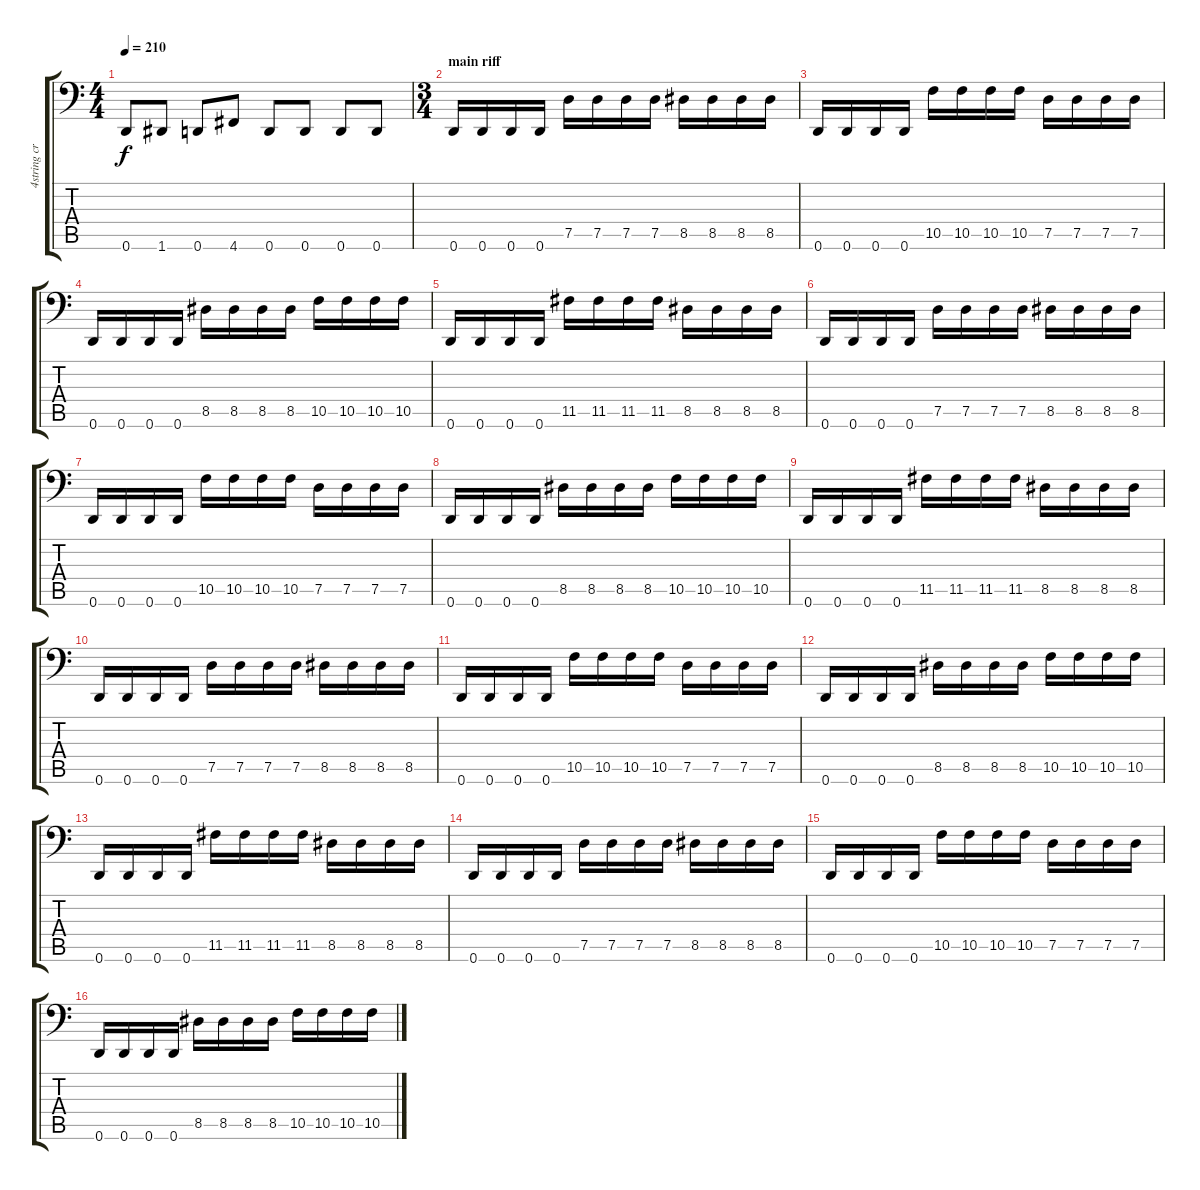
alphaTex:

\track ("4string crushfuck" "4string cr") {instrument electricbassfinger}
\staff {score tabs}
\tuning (D3 A2 F2 C2 G1 D1) {hide}
\ts (4 4)
\tempo 210
\clef f4
\ks c
0.6.8{dy f} 1.6.8 0.6.8 4.6.8 0.6.8 0.6.8 0.6.8 0.6.8 |
\ts (3 4)
\section ("" "main riff")
0.6.16 0.6.16 0.6.16 0.6.16 7.5.16 7.5.16 7.5.16 7.5.16 8.5.16 8.5.16 8.5.16 8.5.16 |
0.6.16 0.6.16 0.6.16 0.6.16 10.5.16 10.5.16 10.5.16 10.5.16 7.5.16 7.5.16 7.5.16 7.5.16 |
0.6.16 0.6.16 0.6.16 0.6.16 8.5.16 8.5.16 8.5.16 8.5.16 10.5.16 10.5.16 10.5.16 10.5.16 |
0.6.16 0.6.16 0.6.16 0.6.16 11.5.16 11.5.16 11.5.16 11.5.16 8.5.16 8.5.16 8.5.16 8.5.16 |
0.6.16 0.6.16 0.6.16 0.6.16 7.5.16 7.5.16 7.5.16 7.5.16 8.5.16 8.5.16 8.5.16 8.5.16 |
0.6.16 0.6.16 0.6.16 0.6.16 10.5.16 10.5.16 10.5.16 10.5.16 7.5.16 7.5.16 7.5.16 7.5.16 |
0.6.16 0.6.16 0.6.16 0.6.16 8.5.16 8.5.16 8.5.16 8.5.16 10.5.16 10.5.16 10.5.16 10.5.16 |
0.6.16 0.6.16 0.6.16 0.6.16 11.5.16 11.5.16 11.5.16 11.5.16 8.5.16 8.5.16 8.5.16 8.5.16 |
0.6.16 0.6.16 0.6.16 0.6.16 7.5.16 7.5.16 7.5.16 7.5.16 8.5.16 8.5.16 8.5.16 8.5.16 |
0.6.16 0.6.16 0.6.16 0.6.16 10.5.16 10.5.16 10.5.16 10.5.16 7.5.16 7.5.16 7.5.16 7.5.16 |
0.6.16 0.6.16 0.6.16 0.6.16 8.5.16 8.5.16 8.5.16 8.5.16 10.5.16 10.5.16 10.5.16 10.5.16 |
0.6.16 0.6.16 0.6.16 0.6.16 11.5.16 11.5.16 11.5.16 11.5.16 8.5.16 8.5.16 8.5.16 8.5.16 |
0.6.16 0.6.16 0.6.16 0.6.16 7.5.16 7.5.16 7.5.16 7.5.16 8.5.16 8.5.16 8.5.16 8.5.16 |
0.6.16 0.6.16 0.6.16 0.6.16 10.5.16 10.5.16 10.5.16 10.5.16 7.5.16 7.5.16 7.5.16 7.5.16 |
0.6.16 0.6.16 0.6.16 0.6.16 8.5.16 8.5.16 8.5.16 8.5.16 10.5.16 10.5.16 10.5.16 10.5.16
